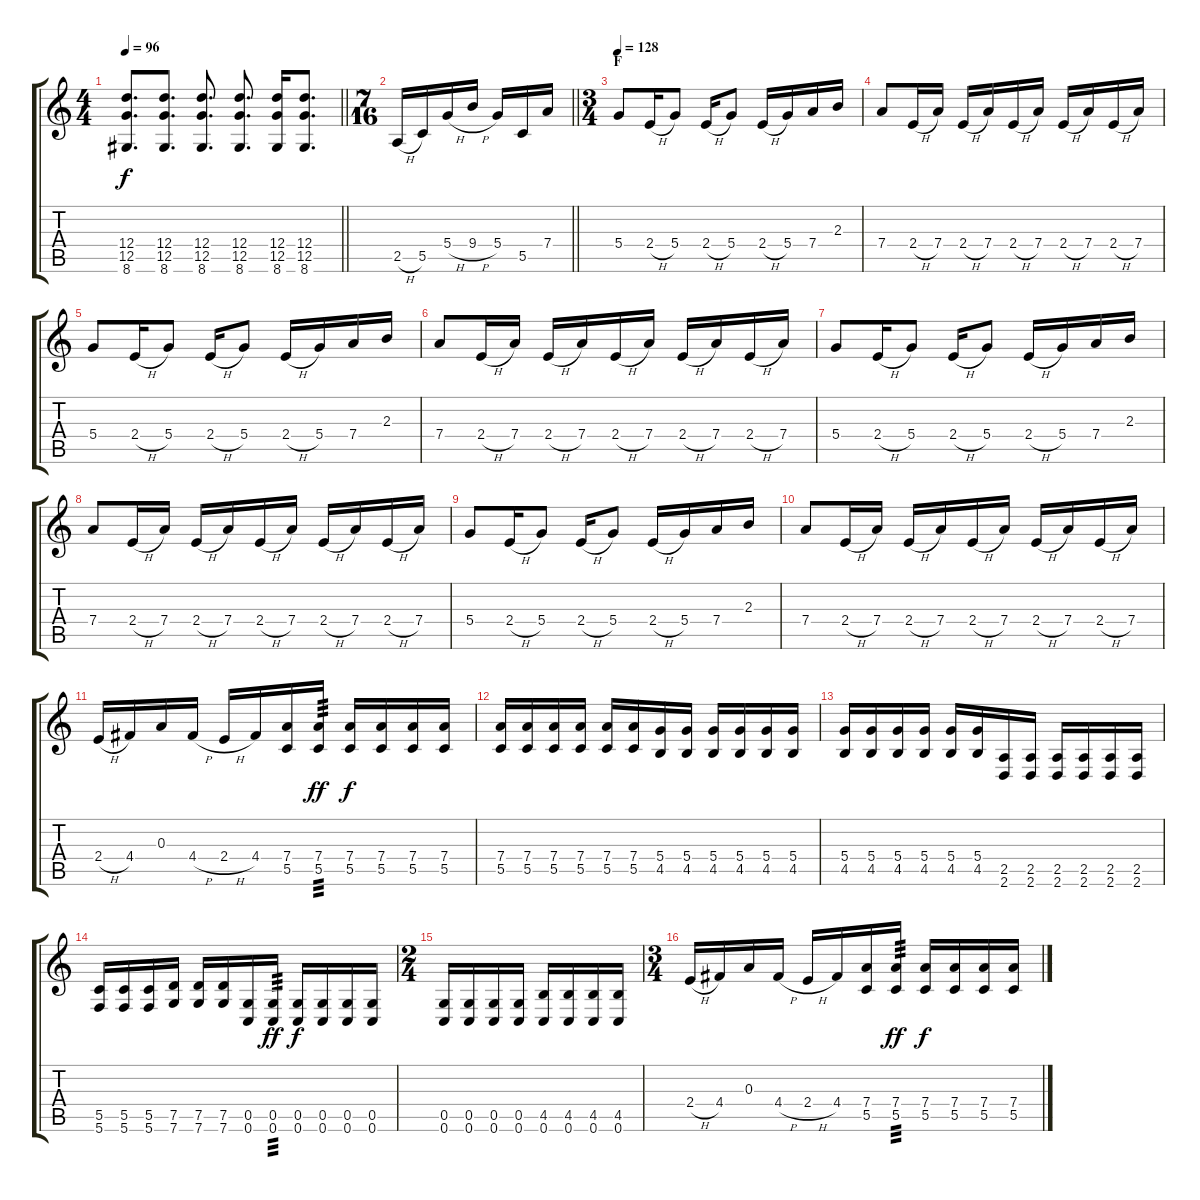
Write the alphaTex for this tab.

\track "" {instrument distortionguitar}
\staff {score tabs}
\tuning (G4 E4 A3 D3 G2 C2) {hide}
\ts (4 4)
\tempo 96
\clef g2
\barLineRight lightlight
\ks c
(12.4 12.5 8.6).8{d dy f} (12.4 12.5 8.6).8{d} (12.4 12.5 8.6).8{d} (12.4 12.5 8.6).8{d} (12.4 12.5 8.6).16 (12.4 12.5 8.6).8{d} |
\ts (7 16)
\barLineRight lightlight
2.5{h}.16 5.5.16 5.4{h}.16 9.4{h}.16 5.4.16 5.5.16 7.4.16 |
\ts (3 4)
\section ("" "F")
\tempo 128
5.4.8 2.4{h}.16 5.4.8 2.4{h}.16 5.4.8 2.4{h}.16 5.4.16 7.4.16 2.3.16 |
7.4.8 2.4{h}.16 7.4.16 2.4{h}.16 7.4.16 2.4{h}.16 7.4.16 2.4{h}.16 7.4.16 2.4{h}.16 7.4.16 |
5.4.8 2.4{h}.16 5.4.8 2.4{h}.16 5.4.8 2.4{h}.16 5.4.16 7.4.16 2.3.16 |
7.4.8 2.4{h}.16 7.4.16 2.4{h}.16 7.4.16 2.4{h}.16 7.4.16 2.4{h}.16 7.4.16 2.4{h}.16 7.4.16 |
5.4.8 2.4{h}.16 5.4.8 2.4{h}.16 5.4.8 2.4{h}.16 5.4.16 7.4.16 2.3.16 |
7.4.8 2.4{h}.16 7.4.16 2.4{h}.16 7.4.16 2.4{h}.16 7.4.16 2.4{h}.16 7.4.16 2.4{h}.16 7.4.16 |
5.4.8 2.4{h}.16 5.4.8 2.4{h}.16 5.4.8 2.4{h}.16 5.4.16 7.4.16 2.3.16 |
7.4.8 2.4{h}.16 7.4.16 2.4{h}.16 7.4.16 2.4{h}.16 7.4.16 2.4{h}.16 7.4.16 2.4{h}.16 7.4.16 |
2.4{h}.16 4.4.16 0.3.16 4.4{h}.16 2.4{h}.16 4.4.16 (7.4 5.5).16 (7.4 5.5).16{tp 3 dy ff} (7.4 5.5).16{dy f} (7.4 5.5).16 (7.4 5.5).16 (7.4 5.5).16 |
(7.4 5.5).16 (7.4 5.5).16 (7.4 5.5).16 (7.4 5.5).16 (7.4 5.5).16 (7.4 5.5).16 (5.4 4.5).16 (5.4 4.5).16 (5.4 4.5).16 (5.4 4.5).16 (5.4 4.5).16 (5.4 4.5).16 |
(5.4 4.5).16 (5.4 4.5).16 (5.4 4.5).16 (5.4 4.5).16 (5.4 4.5).16 (5.4 4.5).16 (2.5 2.6).16 (2.5 2.6).16 (2.5 2.6).16 (2.5 2.6).16 (2.5 2.6).16 (2.5 2.6).16 |
(5.5 5.6).16 (5.5 5.6).16 (5.5 5.6).16 (7.5 7.6).16 (7.5 7.6).16 (7.5 7.6).16 (0.5 0.6).16 (0.5 0.6).16{tp 3 dy ff} (0.5 0.6).16{dy f} (0.5 0.6).16 (0.5 0.6).16 (0.5 0.6).16 |
\ts (2 4)
(0.5 0.6).16 (0.5 0.6).16 (0.5 0.6).16 (0.5 0.6).16 (4.5 0.6).16 (4.5 0.6).16 (4.5 0.6).16 (4.5 0.6).16 |
\ts (3 4)
2.4{h}.16 4.4.16 0.3.16 4.4{h}.16 2.4{h}.16 4.4.16 (7.4 5.5).16 (7.4 5.5).16{tp 3 dy ff} (7.4 5.5).16{dy f} (7.4 5.5).16 (7.4 5.5).16 (7.4 5.5).16
